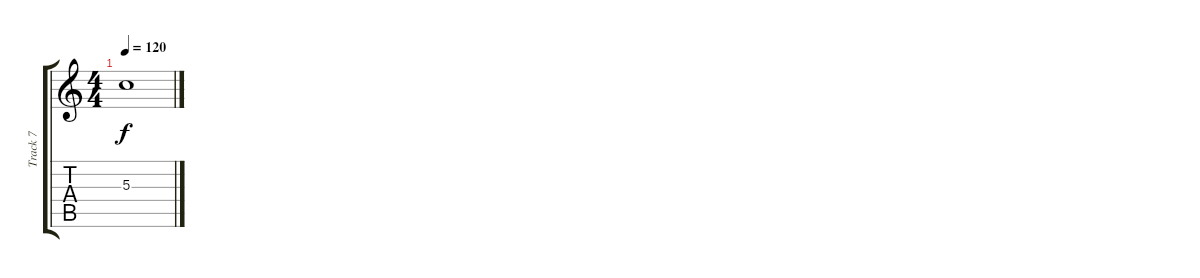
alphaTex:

\track ("Track 7" "Track 7") {instrument distortionguitar}
\staff {score tabs}
\tuning (E4 B3 G3 D3 A2 E2) {hide}
\ts (4 4)
\tempo 120
\clef g2
\ks c
5.3{t}.1{dy f}
